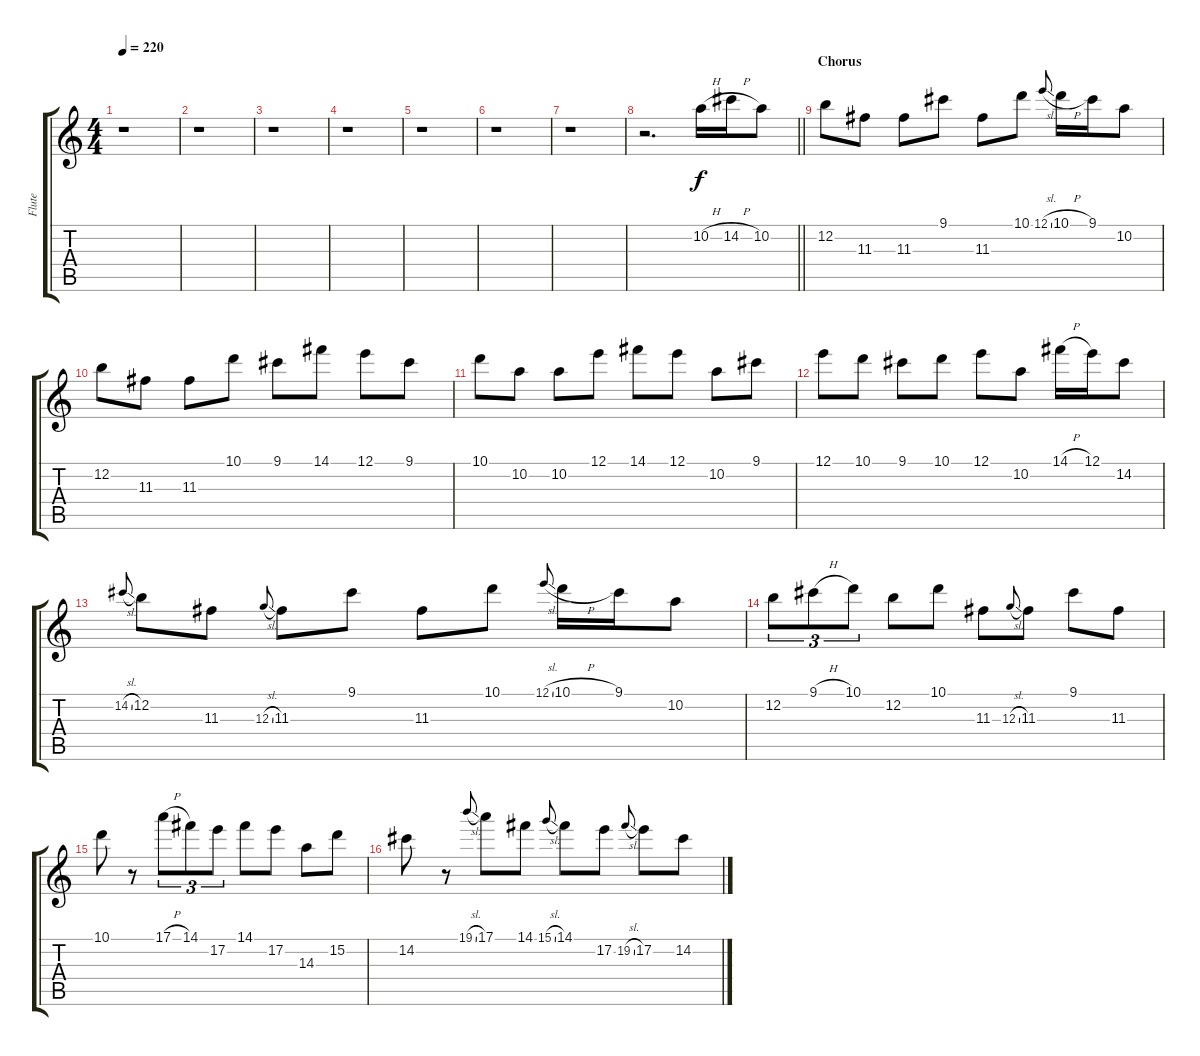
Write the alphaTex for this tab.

\track ("Flute" "Flute") {instrument flute}
\staff {score tabs}
\tuning (E5 B4 G4 D4 A3 E3) {hide}
\ts (4 4)
\tempo 220
\clef g2
\ks c
r.1{dy f} |
r.1 |
r.1 |
r.1 |
r.1 |
r.1 |
r.1 |
\barLineRight lightlight
r.2{d} 10.2{h}.16 14.2{h}.16 10.2.8 |
\section ("" "Chorus")
12.2.8 11.3.8 11.3.8 9.1.8 11.3.8 10.1.8 12.1{sl}.8{gr onbeat} 10.1{h}.16 9.1.16 10.2.8 |
12.2.8 11.3.8 11.3.8 10.1.8 9.1.8 14.1.8 12.1.8 9.1.8 |
10.1.8 10.2.8 10.2.8 12.1.8 14.1.8 12.1.8 10.2.8 9.1.8 |
12.1.8 10.1.8 9.1.8 10.1.8 12.1.8 10.2.8 14.1{h}.16 12.1.16 14.2.8 |
14.2{sl}.8{gr onbeat} 12.2.8 11.3.8 12.3{sl}.8{gr onbeat} 11.3.8 9.1.8 11.3.8 10.1.8 12.1{sl}.8{gr onbeat} 10.1{h}.16 9.1.16 10.2.8 |
12.2.8{tu (3 2)} 9.1{h}.8{tu (3 2)} 10.1.8{tu (3 2)} 12.2.8 10.1.8 11.3.8 12.3{sl}.8{gr onbeat} 11.3.8 9.1.8 11.3.8 |
10.1.8 r.8 17.1{h}.8{tu (3 2)} 14.1.8{tu (3 2)} 17.2.8{tu (3 2)} 14.1.8 17.2.8 14.3.8 15.2.8 |
14.2.8 r.8 19.1{sl}.8{gr onbeat} 17.1.8 14.1.8 15.1{sl}.8{gr onbeat} 14.1.8 17.2.8 19.2{sl}.8{gr onbeat} 17.2.8 14.2.8
